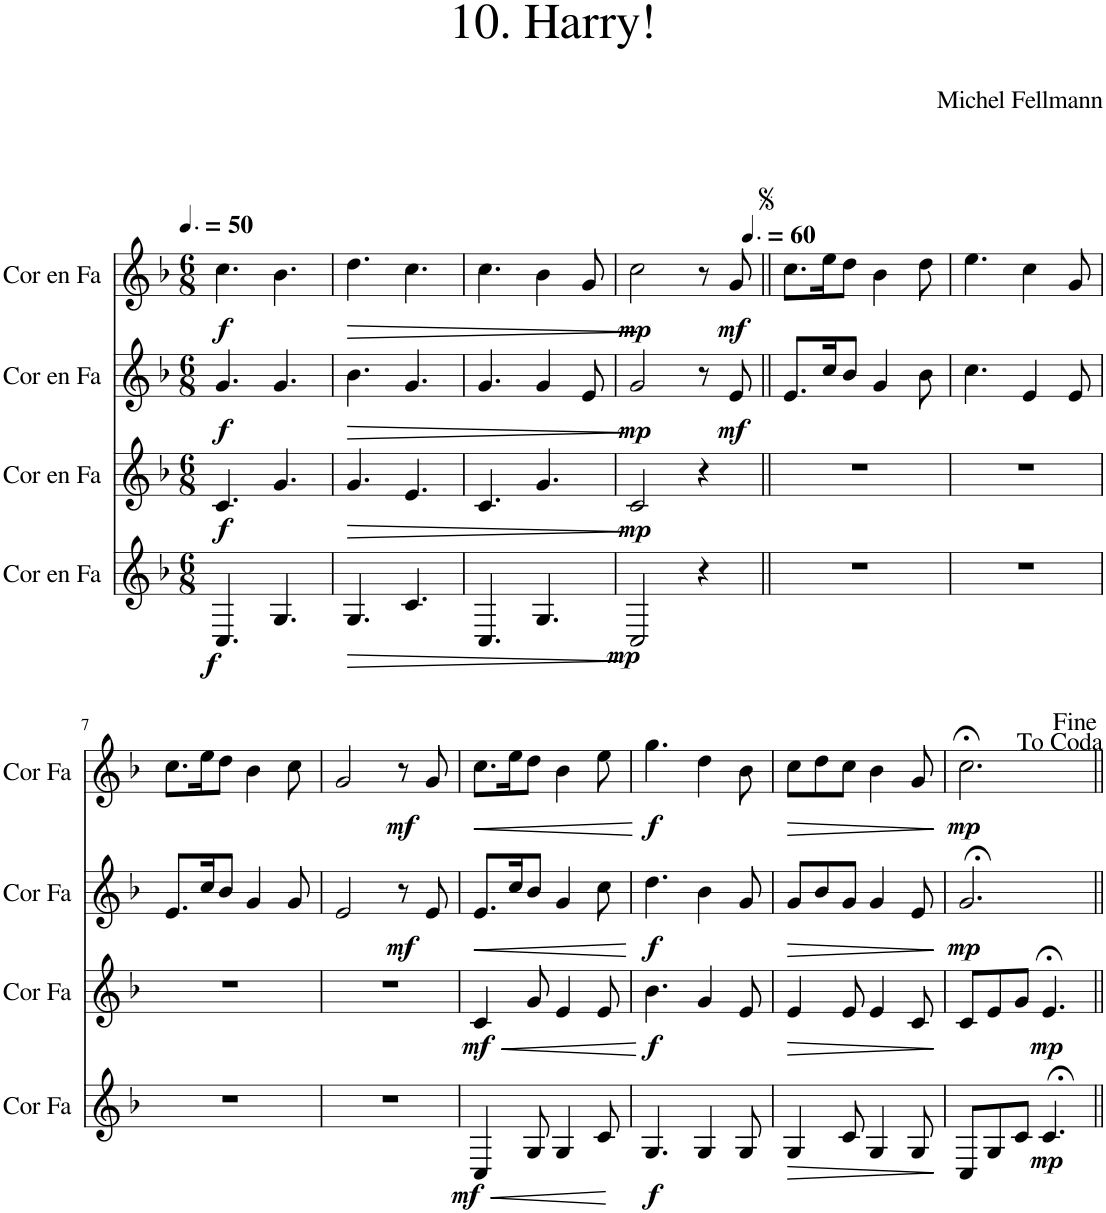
**kern	**dynam	**kern	**dynam	**kern	**dynam	**kern	**dynam
*part4	*part4	*part3	*part3	*part2	*part2	*part1	*part1
*staff4	*staff4	*staff3	*staff3	*staff2	*staff2	*staff1	*staff1
*I"Cor en Fa	*	*I"Cor en Fa	*	*I"Cor en Fa	*	*I"Cor en Fa	*
*I'Cor Fa	*	*I'Cor Fa	*	*I'Cor Fa	*	*I'Cor Fa	*
*clefG2	*	*clefG2	*	*clefG2	*	*clefG2	*
*Trd4c7	*	*Trd4c7	*	*Trd4c7	*	*Trd4c7	*
*k[b-]	*	*k[b-]	*	*k[b-]	*	*k[b-]	*
*M6/8	*	*M6/8	*	*M6/8	*	*M6/8	*
*MM75	*	*MM75	*	*MM75	*	*MM75	*
=1	=1	=1	=1	=1	=1	=1	=1
!	!LO:DY:b	!	!LO:DY:b	!	!LO:DY:b	!	!LO:DY:b
4.C/	f	4.c/	f	4.g/	f	4.cc\	f
4.G/	.	4.g/	.	4.g/	.	4.b-\	.
=2	=2	=2	=2	=2	=2	=2	=2
!	!LO:HP:b	!	!LO:HP:b	!	!LO:HP:b	!	!LO:HP:b
4.G/	>	4.g/	>	4.b-\	>	4.dd\	>
4.c/	.	4.e/	.	4.g/	.	4.cc\	.
.	]	.	]	.	]	.	]
=3	=3	=3	=3	=3	=3	=3	=3
4.C/	.	4.c/	.	4.g/	.	4.cc\	.
4.G/	.	4.g/	.	4g/	.	4b-\	.
.	.	.	.	8e/	.	8g/	.
=4	=4	=4	=4	=4	=4	=4	=4
!	!LO:DY:b	!	!LO:DY:b	!	!LO:DY:b	!	!LO:DY:b
2C/	mp	2c/	mp	2g/	mp	2cc\	mp
4r	.	4r	.	8r	.	8r	.
*	*	*	*	*	*	*MM90	*
!	!	!	!	!	!LO:DY:b	!	!LO:DY:b
.	.	.	.	8e/	mf	8g/	mf
=5||	=5||	=5||	=5||	=5||	=5||	=5||	=5||
2.r	.	2.r	.	8.e/L	.	8.cc\L	.
.	.	.	.	16cc/K	.	16ee\K	.
.	.	.	.	8b-/J	.	8dd\J	.
.	.	.	.	4g/	.	4b-\	.
.	.	.	.	8b-\	.	8dd\	.
=6	=6	=6	=6	=6	=6	=6	=6
2.r	.	2.r	.	4.cc\	.	4.ee\	.
.	.	.	.	4e/	.	4cc\	.
.	.	.	.	8e/	.	8g/	.
!!LO:LB:g=z
=7	=7	=7	=7	=7	=7	=7	=7
2.r	.	2.r	.	8.e/L	.	8.cc\L	.
.	.	.	.	16cc/K	.	16ee\K	.
.	.	.	.	8b-/J	.	8dd\J	.
.	.	.	.	4g/	.	4b-\	.
.	.	.	.	8g/	.	8cc\	.
=8	=8	=8	=8	=8	=8	=8	=8
2.r	.	2.r	.	2e/	.	2g/	.
!	!	!	!	!	!LO:DY:b	!	!LO:DY:b
.	.	.	.	8r	mf	8r	mf
.	.	.	.	8e/	.	8g/	.
=9	=9	=9	=9	=9	=9	=9	=9
!	!LO:HP:b	!	!LO:HP:b	!	!LO:HP:b	!	!LO:HP:b
!	!LO:DY:n=1:b	!	!LO:DY:n=1:b	!	!	!	!
4C/	< mf	4c/	< mf	8.e/L	<	8.cc\L	<
.	.	.	.	16cc/K	.	16ee\K	.
8G/	.	8g/	.	8b-/J	.	8dd\J	.
4G/	.	4e/	.	4g/	.	4b-\	.
8c/	.	8e/	.	8cc\	.	8ee\	.
.	[	.	[	.	[	.	[
=10	=10	=10	=10	=10	=10	=10	=10
!	!LO:DY:b	!	!LO:DY:b	!	!LO:DY:b	!	!LO:DY:b
4.G/	f	4.b-\	f	4.dd\	f	4.gg\	f
4G/	.	4g/	.	4b-\	.	4dd\	.
8G/	.	8e/	.	8g/	.	8b-\	.
=11	=11	=11	=11	=11	=11	=11	=11
!	!LO:HP:b	!	!LO:HP:b	!	!LO:HP:b	!	!LO:HP:b
4G/	>	4e/	>	8g/L	>	8cc\L	>
.	.	.	.	8b-/	.	8dd\	.
8c/	.	8e/	.	8g/J	.	8cc\J	.
4G/	.	4e/	.	4g/	.	4b-\	.
8G/	.	8c/	.	8e/	.	8g/	.
.	]	.	]	.	]	.	]
=12	=12	=12	=12	=12	=12	=12	=12
!	!	!	!	!	!LO:DY:b	!	!LO:DY:b
8C/L	.	8c/L	.	2.g;</	mp	2.cc;<\	mp
8G/	.	8e/	.	.	.	.	.
8c/J	.	8g/J	.	.	.	.	.
!	!LO:DY:b	!	!LO:DY:b	!	!	!	!
4.c;</	mp	4.e;</	mp	.	.	.	.
=||	=||	=||	=||	=||	=||	=||	=||
*-	*-	*-	*-	*-	*-	*-	*-
